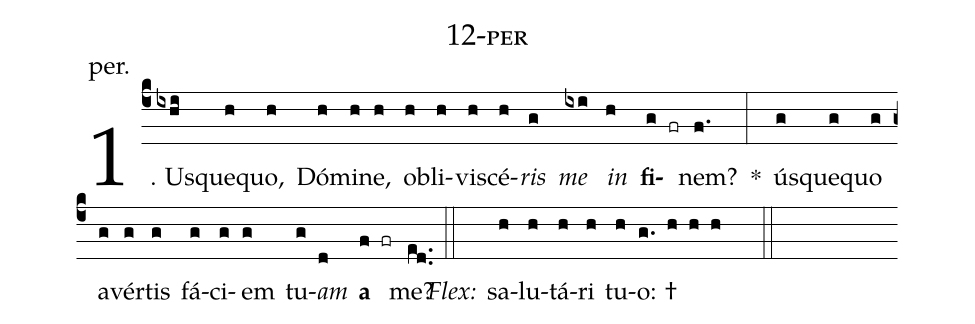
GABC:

name: 12-per;
annotation: per.;
%%
(c4)1. Us(ixhi)que(h)quo,(h) Dó(h)mi(h)ne,(h) ob(h)li(h)vi(h)scé(h)<i>ris</i>(g) <i>me</i>(ixi) <i>in</i>(h) <b>fi</b>(g fr)nem?(f.) *(:) ús(g)que(g)quo(g) a(g)vér(g)tis(g) fá(g)ci(g)em(g) tu(g)<i>am</i>(d) <b>a</b>(f fr) me?(ed..) (::)
<i>Flex:</i>()  sa(h)lu(h)tá(h)ri(h) tu(h)o: †(g. h h h  ::)
